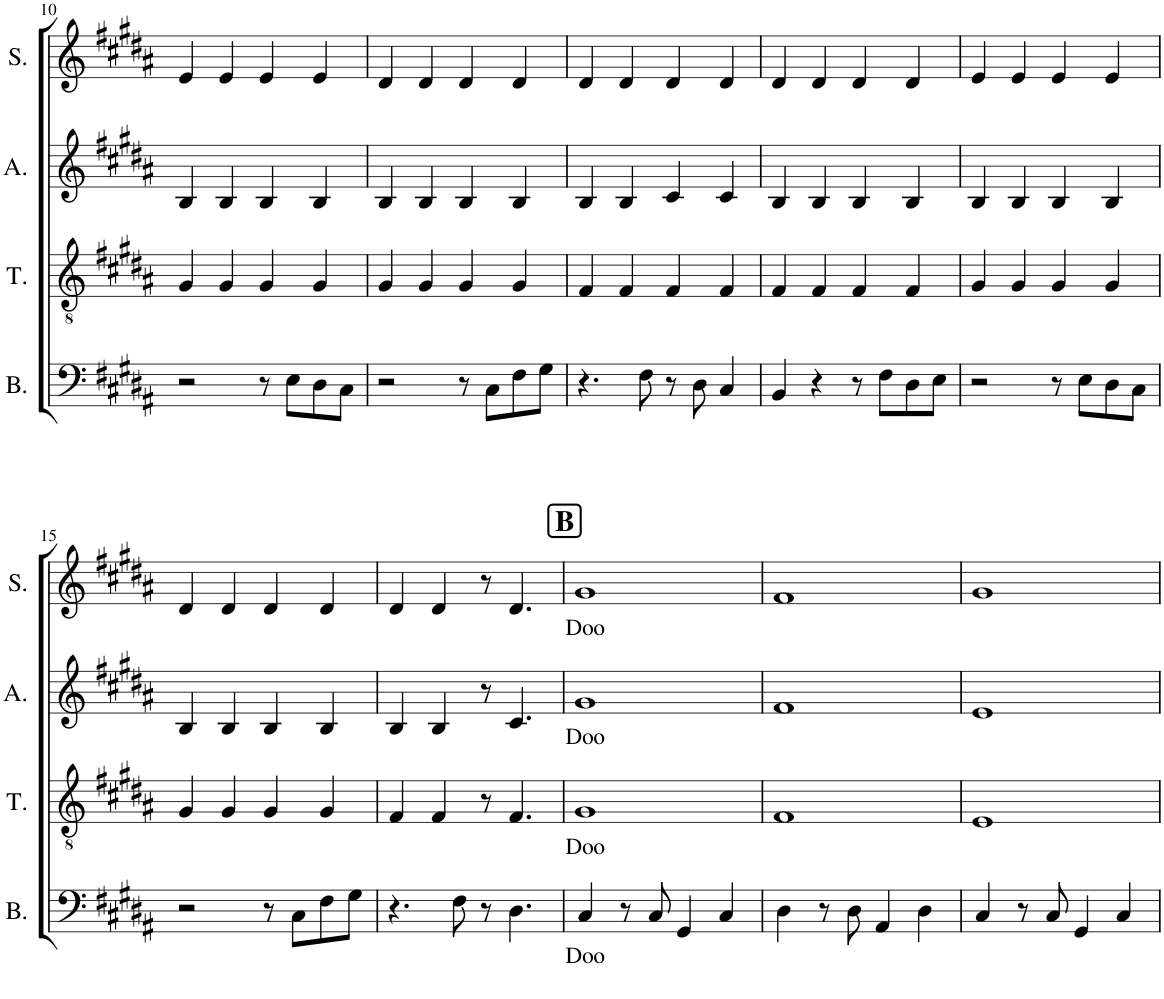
**kern	**text	**kern	**text	**kern	**text	**kern	**text
*part4	*part4	*part3	*part3	*part2	*part2	*part1	*part1
*staff4	*staff4	*staff3	*staff3	*staff2	*staff2	*staff1	*staff1
*I"Bass	*	*I"Tenor	*	*I"Alto	*	*I"Soprano	*
*I'B.	*	*I'T.	*	*I'A.	*	*I'S.	*
!!LO:PB:g=z
*clefF4	*	*clefGv2	*	*clefG2	*	*clefG2	*
*k[f#c#g#d#a#]	*	*k[f#c#g#d#a#]	*	*k[f#c#g#d#a#]	*	*k[f#c#g#d#a#]	*
*M4/4	*	*M4/4	*	*M4/4	*	*M4/4	*
=10	=10	=10	=10	=10	=10	=10	=10
2r	.	4G#/	.	4B/	.	4e/	.
.	.	4G#/	.	4B/	.	4e/	.
8r	.	4G#/	.	4B/	.	4e/	.
8E\L	.	.	.	.	.	.	.
8D#\	.	4G#/	.	4B/	.	4e/	.
8C#\J	.	.	.	.	.	.	.
=11	=11	=11	=11	=11	=11	=11	=11
2r	.	4G#/	.	4B/	.	4d#/	.
.	.	4G#/	.	4B/	.	4d#/	.
8r	.	4G#/	.	4B/	.	4d#/	.
8C#\L	.	.	.	.	.	.	.
8F#\	.	4G#/	.	4B/	.	4d#/	.
8G#\J	.	.	.	.	.	.	.
=12	=12	=12	=12	=12	=12	=12	=12
4.r	.	4F#/	.	4B/	.	4d#/	.
.	.	4F#/	.	4B/	.	4d#/	.
8F#\	.	.	.	.	.	.	.
8r	.	4F#/	.	4c#/	.	4d#/	.
8D#\	.	.	.	.	.	.	.
4C#/	.	4F#/	.	4c#/	.	4d#/	.
=13	=13	=13	=13	=13	=13	=13	=13
4BB/	.	4F#/	.	4B/	.	4d#/	.
4r	.	4F#/	.	4B/	.	4d#/	.
8r	.	4F#/	.	4B/	.	4d#/	.
8F#\L	.	.	.	.	.	.	.
8D#\	.	4F#/	.	4B/	.	4d#/	.
8E\J	.	.	.	.	.	.	.
=14	=14	=14	=14	=14	=14	=14	=14
2r	.	4G#/	.	4B/	.	4e/	.
.	.	4G#/	.	4B/	.	4e/	.
8r	.	4G#/	.	4B/	.	4e/	.
8E\L	.	.	.	.	.	.	.
8D#\	.	4G#/	.	4B/	.	4e/	.
8C#\J	.	.	.	.	.	.	.
!!LO:LB:g=z
=15	=15	=15	=15	=15	=15	=15	=15
2r	.	4G#/	.	4B/	.	4d#/	.
.	.	4G#/	.	4B/	.	4d#/	.
8r	.	4G#/	.	4B/	.	4d#/	.
8C#\L	.	.	.	.	.	.	.
8F#\	.	4G#/	.	4B/	.	4d#/	.
8G#\J	.	.	.	.	.	.	.
=16	=16	=16	=16	=16	=16	=16	=16
4.r	.	4F#/	.	4B/	.	4d#/	.
.	.	4F#/	.	4B/	.	4d#/	.
8F#\	.	.	.	.	.	.	.
8r	.	8r	.	8r	.	8r	.
4.D#\	.	4.F#/	.	4.c#/	.	4.d#/	.
!!LO:REH:place=s1:a:B:cj:fs=14:t=B
=17	=17	=17	=17	=17	=17	=17	=17
!	!LO:LY:b	!	!LO:LY:b	!	!LO:LY:b	!	!LO:LY:b
4C#/	Doo	1G#	Doo	1g#	Doo	1g#	Doo
8r	.	.	.	.	.	.	.
8C#/	.	.	.	.	.	.	.
4GG#/	.	.	.	.	.	.	.
4C#/	.	.	.	.	.	.	.
=18	=18	=18	=18	=18	=18	=18	=18
4D#\	.	1F#	.	1f#	.	1f#	.
8r	.	.	.	.	.	.	.
8D#\	.	.	.	.	.	.	.
4AA#/	.	.	.	.	.	.	.
4D#\	.	.	.	.	.	.	.
=19	=19	=19	=19	=19	=19	=19	=19
4C#/	.	1E	.	1e	.	1g#	.
8r	.	.	.	.	.	.	.
8C#/	.	.	.	.	.	.	.
4GG#/	.	.	.	.	.	.	.
4C#/	.	.	.	.	.	.	.
=	=	=	=	=	=	=	=
*-	*-	*-	*-	*-	*-	*-	*-
